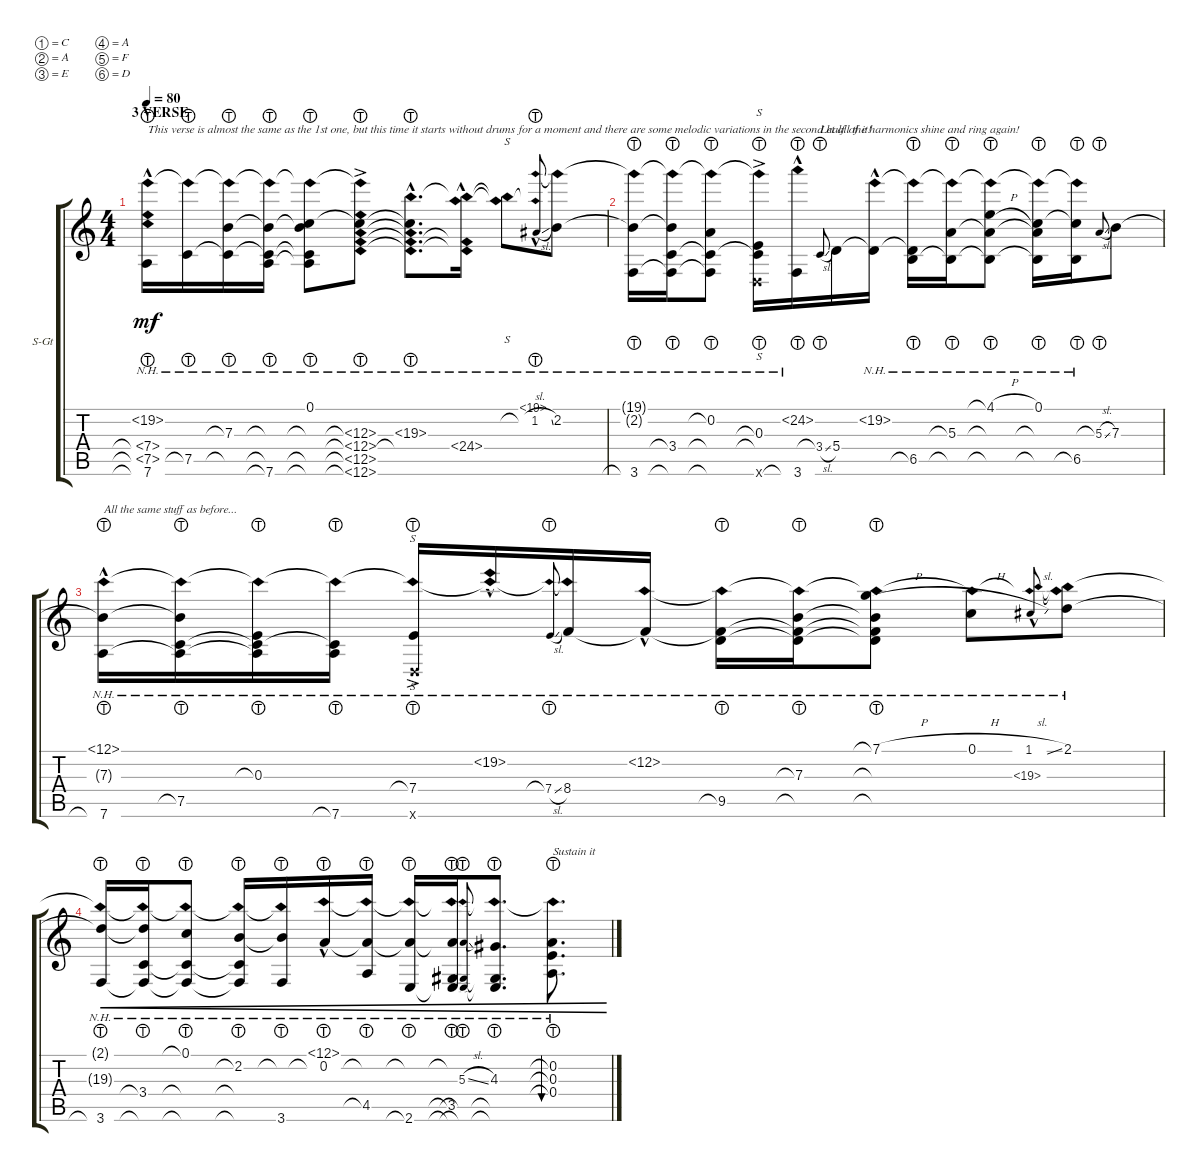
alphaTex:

\defaultSystemsLayout 4
\bracketExtendMode groupsimilarinstruments
\firstSystemTrackNameOrientation horizontal
\otherSystemsTrackNameOrientation horizontal
\track ("Steel Guitar" "S-Gt") {instrument acousticguitarsteel}
\staff {score tabs}
\tuning (C4 A3 E3 A2 F2 D2)
\ts (4 4)
\section ("" "3 VERSE")
\tempo 80
\clef g2
\ks c
(7.6{lht} 19.2{nh hac} 7.5{nh lht t} 7.4{nh lht t}).16{txt "This verse is almost the same as the 1st one, but this time it starts without drums for a moment and there are some melodic variations in the second half of it!" dy mf} (7.5{lht} 19.2{nh t}).16 (7.3{lht} 7.5{lht t} 19.2{nh t}).16 (7.6{lht} 7.5{lht t} 7.3{lht t} 19.2{nh t}).16 (0.1 7.5{lht t} 7.3{lht t} 7.6{lht t} 19.2{nh t}).8 (12.6{nh lht} 12.5{nh lht} 12.3{nh lht ac} 12.4{nh lht ac} 0.1{t} 19.2{nh t}).8 (12.6{nh t} 12.5{nh t} 0.1{t} 19.3{nh hac} 12.4{nh lht t}).8{d} (24.4{nh hac} 19.3{nh t} 12.6{nh t} 12.5{nh t}).16 (24.4{nh t} 19.3{nh t}).8{s} (1.2{sl lht} 19.1{nh hac} 24.4{nh t}).8{gr onbeat} (2.2 19.1{nh t}).8 |
(3.6{lht} 2.2{t} 19.1{nh t}).16 (3.4{lht} 2.2{t} 3.6{lht t} 19.1{nh t}).16 (0.2{lht} 3.4{lht t} 3.6{lht t} 19.1{nh t}).8 (0.3{lht} 3.4{lht t} 0.6{ac x} 19.1{nh t}).16{s} (3.6{lht} 24.2{nh hac}).16 3.4{sl lht}.8{txt "Let all the harmonics shine and ring again!" gr onbeat} 5.4.16 (19.2{nh hac} 5.4{t}).16 (6.5{lht} 5.4{t} 19.2{nh t}).16 (5.3{lht} 6.5{lht t} 19.2{nh t}).16 (4.1{h lht} 5.3{lht t} 6.5{lht t} 19.2{nh t}).8 (0.1 5.3{lht t} 6.5{lht t} 19.2{nh t}).16 (6.5{lht} 0.1{t} 19.2{nh t}).16 5.3{sl lht}.8{gr onbeat} 7.3.8 |
(7.6{lht} 7.3{t} 12.1{nh hac}).16{txt "All the same stuff as before..."} (7.5{lht} 7.3{t} 7.6{t} 12.1{nh t}).16 (0.3{lht} 7.5{t} 7.6{t} 12.1{nh t}).16 (7.6{lht} 7.5{t} 12.1{nh t}).16 (7.4{lht} 12.1{nh t} 0.6{ac x}).16{s} (12.1{nh t} 19.2{nh hac}).16 (7.4{sl lht} 12.1{nh t}).8{gr onbeat} (8.4 12.1{nh t}).16 (12.2{nh hac} 8.4{t}).16 (9.5{lht} 8.4{t} 12.2{nh t}).16 (7.3{lht} 9.5{lht t} 8.4{t} 12.2{nh t}).16 (7.1{h lht} 7.3{lht t} 9.5{lht t} 8.4{t} 12.2{nh t}).8 (0.1{h} 12.2{nh t}).8 (1.1{sl} 12.2{nh t} 19.3{nh hac}).8{gr onbeat} (2.1 12.2{nh t} 19.3{nh t}).8 |
(3.6{lht} 2.1{t} 19.3{nh t}).16{cre} (3.4{lht} 2.1{t} 3.6{lht t} 19.3{nh t}).16{cre} (0.1{lht} 3.6{lht t} 3.4{lht t} 19.3{nh t}).8{cre} (2.2{lht} 3.6{lht t} 3.4{lht t} 19.3{nh t}).16{cre} (3.6 2.2{lht t} 19.3{nh t}).16{cre} (0.2{lht} 12.1{nh hac}).16{cre} (4.5{lht} 0.2{lht t} 12.1{nh t}).16{cre} (2.6{lht} 0.2{lht t} 12.1{nh t}).16{cre} (3.5{lht} 0.2{lht t} 2.6{lht t} 12.1{nh t}).16{cre} (5.3{sl} 2.6{lht t} 3.5{lht t} 12.1{nh t}).8{gr onbeat cre} (4.3 2.6{lht t} 3.5{lht t} 12.1{nh t}).8{d cre} (0.2{lht} 0.3{lht} 0.4{lht} 12.1{nh t}).8{d bu 30 txt "Sustain it" cre}
